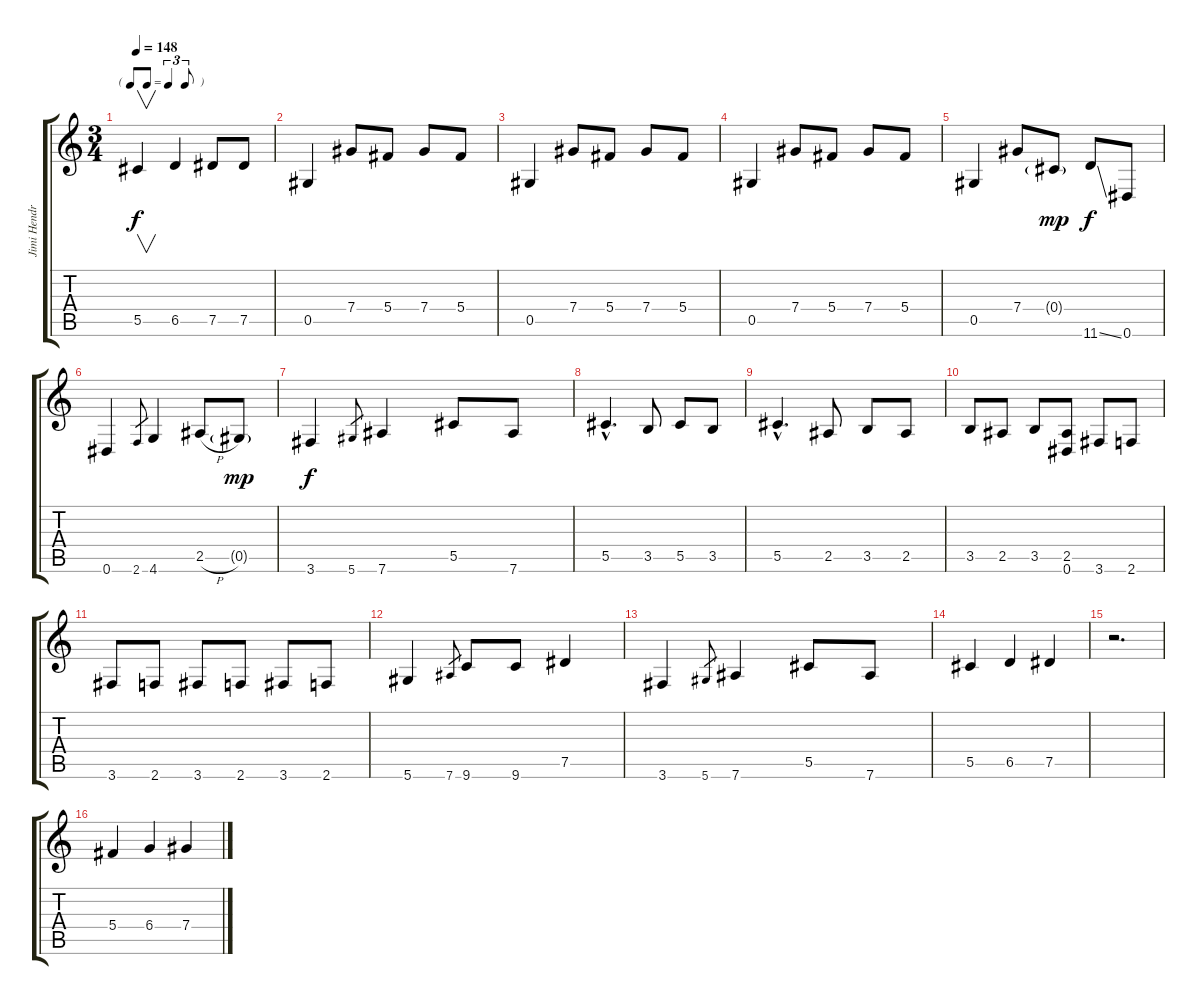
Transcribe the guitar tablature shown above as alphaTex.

\track ("Jimi Hendrix" "Jimi Hendr") {instrument overdrivenguitar}
\staff {score tabs}
\tuning (Eb4 Bb3 Gb3 Db3 Ab2 Eb2) {hide}
\ts (3 4)
\tf triplet8th
\tempo 148
\clef g2
\ks c
5.5.4{v dy f} 6.5.4 7.5.8 7.5.8 |
0.5.4 7.4.8 5.4.8 7.4.8 5.4.8 |
0.5.4 7.4.8 5.4.8 7.4.8 5.4.8 |
0.5.4 7.4.8 5.4.8 7.4.8 5.4.8 |
0.5.4 7.4.8 0.4{g}.8{dy mp} 11.6{ss}.8{dy f} 0.6.8 |
0.6.4 2.6.8{gr} 4.6.4 2.5{h}.8 0.5{g}.8{dy mp} |
3.6.4{dy f} 5.6.8{gr} 7.6.4 5.5.8 7.6.8 |
5.5{hac}.4{d} 3.5.8 5.5.8 3.5.8 |
5.5{hac}.4{d} 2.5.8 3.5.8 2.5.8 |
3.5.8 2.5.8 3.5.8 (2.5 0.6).8 3.6.8 2.6.8 |
3.6.8 2.6.8 3.6.8 2.6.8 3.6.8 2.6.8 |
5.6.4 7.6.8{gr} 9.6.8 9.6.8 7.5.4 |
3.6.4 5.6.8{gr} 7.6.4 5.5.8 7.6.8 |
5.5.4 6.5.4 7.5.4 |
r.2{d} |
5.4.4 6.4.4 7.4.4
